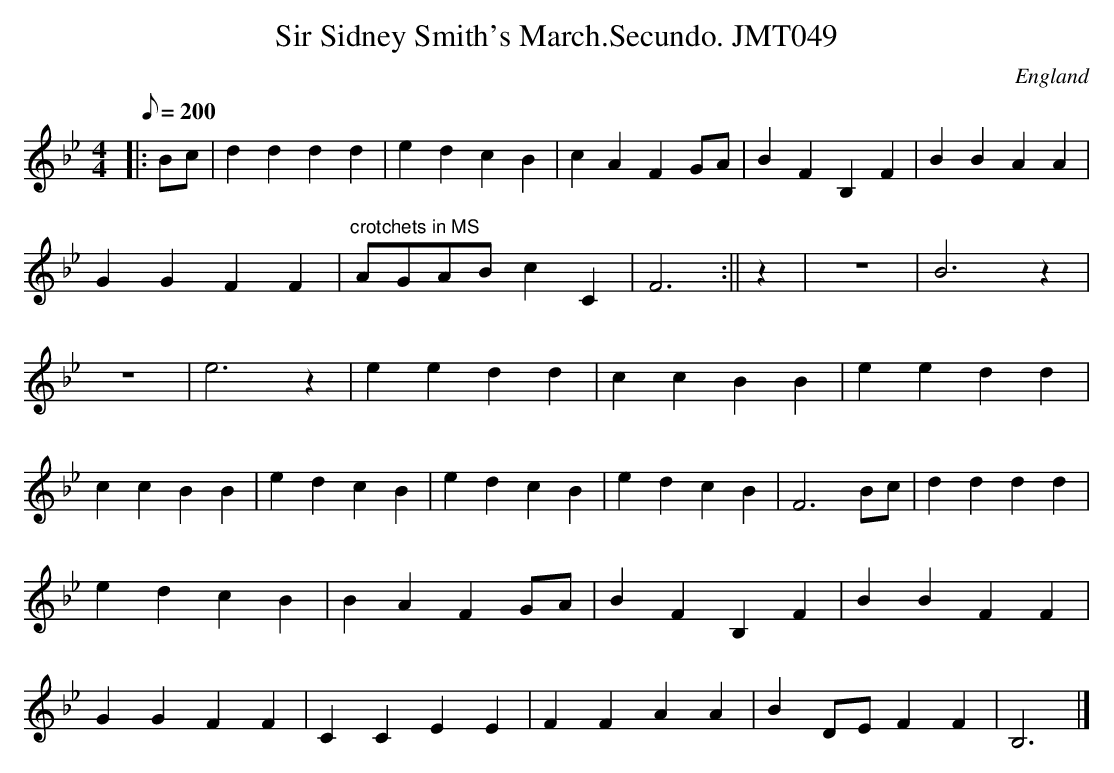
X:1
T:Sir Sidney Smith's March.Secundo. JMT049
M:4/4
L:1/8
Q:200
O:England
K:Bb
|:Bc|d2d2d2d2|e2d2c2B2|c2A2F2GA|B2F2B,2F2|B2B2A2A2|!
G2G2F2F2|"crotchets in MS"AGAB c2C2|F6:||z2|z8|B6z2|!
z8|e6z2|e2e2d2d2|c2c2B2B2|e2e2d2d2|!
c2c2B2B2|e2d2c2B2|e2d2c2B2|e2d2c2B2|F6Bc|d2d2d2d2|!
e2d2c2B2|B2A2F2GA|B2F2B,2F2|B2B2F2F2|!
G2G2F2F2|C2C2E2E2|F2F2A2A2|B2DEF2F2|B,6|]
